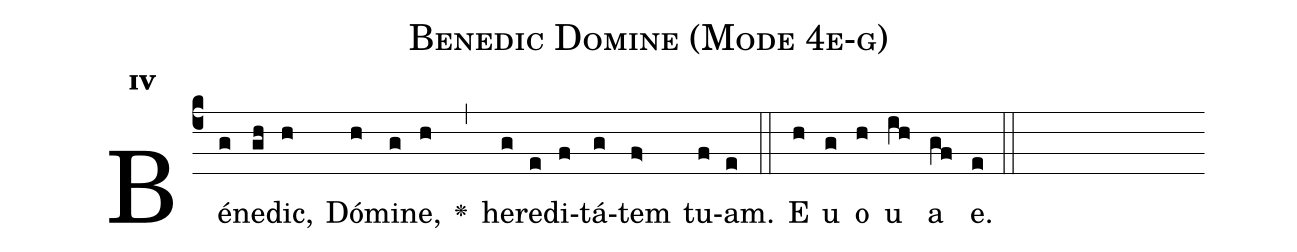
name:Benedic Domine (Mode 4e-g);
office-part:Antiphona;
mode:4;
%%
initial-style: 1;
name: Benedic Domine;
book: Antiphonae & Responsoria/Tomus III, p.27;
occasion: Psalterium Hebdomada I Feria VI;
office-part: Hora media Ant 3;
user-notes: ;
commentary: ;
annotation: 4e;
centering-scheme: english;
fontsize: 12;
font: OFLSortsMillGoudy;
height: 11;
width: 4.5;
%%
(c4)Bé(g)ne(gh)dic,(h) Dó(h)mi(g)ne,(h) <v>\greheightstar</v>(,) he(g)re(e)di(f)tá(g)tem(f>) tu(f)am.(e) (::)
E(h) u(g) o(h) u(ih) a(gf) e.(e) (::)
